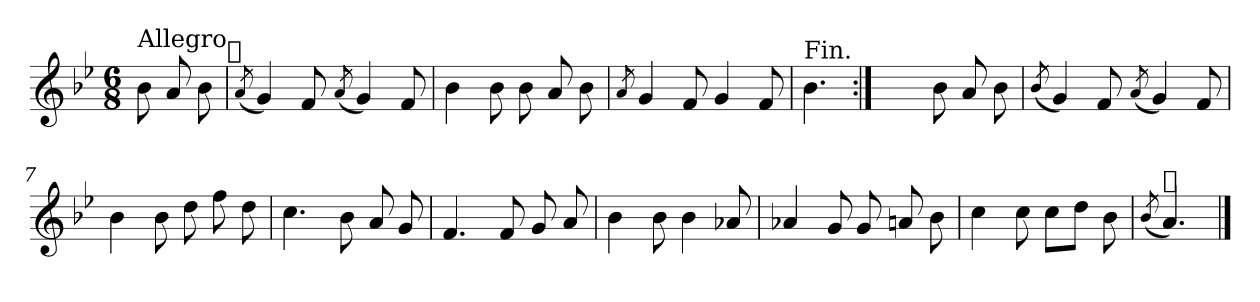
**kern
*part1
*staff1
*clefG2
*k[b-e-]
*B-:
*M6/8
=
!LO:TX:a:t=Allegro
8b-\
8a/
8b-\
!LO:TX:a:t=𝄋
=1
(<8qa/
4g/)
8f/
(<8qa/
4g/)
8f/
=2
4b-\
8b-\
8b-\
8a/
8b-\
=3
8qa/
4g/
8f/
4g/
8f/
=4
!LO:TX:a:t=Fin.
4.b-\
=5:|!
4.ryy
8b-\
8a/
8b-\
!!LO:LB:g=z
=6
(<8qb-/
4g/)
8f/
(<8qa/
4g/)
8f/
=7
4b-\
8b-\
8dd\
8ff\
8dd\
=8
4.cc\
8b-\
8a/
8g/
=9
4.f/
8f/
8g/
8a/
=10
4b-\
8b-\
4b-\
8a-X/
=11
4a-X/
8g/
8g/
8an/
8b-\
!!LO:LB:g=z
=12
4cc\
8cc\
8cc\L
8dd\J
8b-\
=13
(<8qb-/
!LO:TX:a:t=𝄋
4.a/)
==
*-
